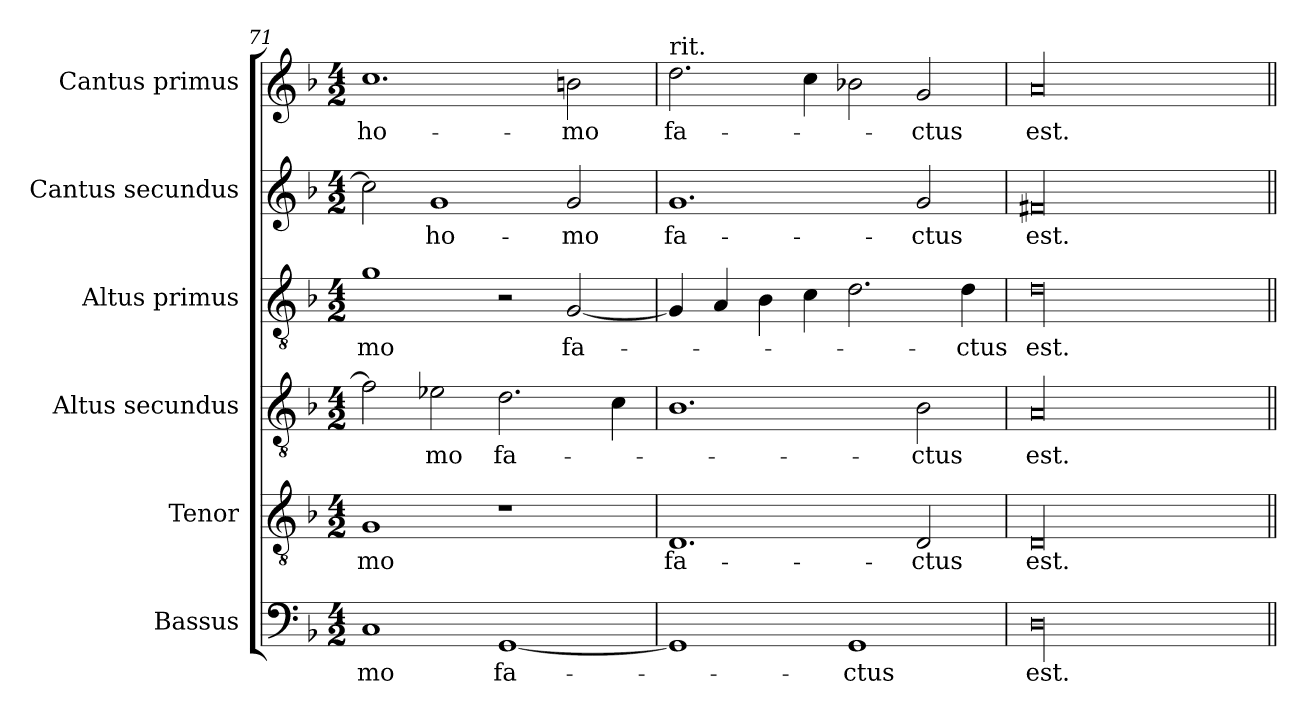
**kern	**text	**kern	**text	**kern	**text	**kern	**text	**kern	**text	**kern	**text
*part6	*part6	*part5	*part5	*part4	*part4	*part3	*part3	*part2	*part2	*part1	*part1
*staff6	*staff6	*staff5	*staff5	*staff4	*staff4	*staff3	*staff3	*staff2	*staff2	*staff1	*staff1
*I"Bassus	*	*I"Tenor	*	*I"Altus secundus	*	*I"Altus primus	*	*I"Cantus secundus	*	*I"Cantus primus	*
*I'B.	*	*I'T.	*	*	*	*I'A. I	*	*	*	*I'C. I	*
*clefF4	*	*clefGv2	*	*clefGv2	*	*clefGv2	*	*clefG2	*	*clefG2	*
*	*	*ITrd7c12	*	*ITrd7c12	*	*ITrd7c12	*	*	*	*	*
*k[b-]	*	*k[b-]	*	*k[b-]	*	*k[b-]	*	*k[b-]	*	*k[b-]	*
*d:	*	*d:	*	*d:	*	*d:	*	*d:	*	*d:	*
*M4/2	*	*M4/2	*	*M4/2	*	*M4/2	*	*M4/2	*	*M4/2	*
=71	=71	=71	=71	=71	=71	=71	=71	=71	=71	=71	=71
!	!LO:LY:b:color=#000000	!	!	!	!	!	!	!	!	!	!
!	!	!	!LO:LY:b:color=#000000	!	!	!	!	!	!	!	!
!	!	!	!	!	!	!	!LO:LY:b:color=#000000	!	!	!	!
!	!	!	!	!	!	!	!	!	!	!	!LO:LY:b:color=#000000
1Ci	-mo	1GGi	-mo	2Fi\]	.	1Gi	-mo	2cci\]	.	1.cci	ho-
!	!	!	!	!	!LO:LY:b:color=#000000	!	!	!	!	!	!
!	!	!	!	!	!	!	!	!	!LO:LY:b:color=#000000	!	!
.	.	.	.	2E-Xi\	-mo	.	.	1gi	ho-	.	.
!	!LO:LY:b:color=#000000	!	!	!	!	!	!	!	!	!	!
!	!	!	!	!	!LO:LY:b:color=#000000	!	!	!	!	!	!
[1GGi	fa-	1r	.	2.Di\	fa-	2r	.	.	.	.	.
!	!	!	!	!	!	!	!LO:LY:b:color=#000000	!	!	!	!
!	!	!	!	!	!	!	!	!	!LO:LY:b:color=#000000	!	!
!	!	!	!	!	!	!	!	!	!	!	!LO:LY:b:color=#000000
.	.	.	.	.	.	[2GGi/	fa-	2gi/	-mo	2bni\	-mo
.	.	.	.	4Ci\	.	.	.	.	.	.	.
=72	=72	=72	=72	=72	=72	=72	=72	=72	=72	=72	=72
!	!	!	!LO:LY:b:color=#000000	!	!	!	!	!	!	!	!
!	!	!	!	!	!	!	!	!	!LO:LY:b:color=#000000	!	!
!	!	!	!	!	!	!	!	!	!	!LO:TX:t=rit.	!
!	!	!	!	!	!	!	!	!	!	!	!LO:LY:b:color=#000000
1GGi]	.	1.DDi	fa-	1.BB-i	.	4GGi/]	.	1.gi	fa-	2.ddi\	fa-
.	.	.	.	.	.	4AAi/	.	.	.	.	.
.	.	.	.	.	.	4BB-i\	.	.	.	.	.
.	.	.	.	.	.	4Ci\	.	.	.	4cci\	.
!	!LO:LY:b:color=#000000	!	!	!	!	!	!	!	!	!	!
1GGi	-ctus	.	.	.	.	2.Di\	.	.	.	2b-Xi\	.
!	!	!	!LO:LY:b:color=#000000	!	!	!	!	!	!	!	!
!	!	!	!	!	!LO:LY:b:color=#000000	!	!	!	!	!	!
!	!	!	!	!	!	!	!	!	!LO:LY:b:color=#000000	!	!
!	!	!	!	!	!	!	!	!	!	!	!LO:LY:b:color=#000000
.	.	2DDi/	-ctus	2BB-i\	-ctus	.	.	2gi/	-ctus	2gi/	-ctus
!	!	!	!	!	!	!	!LO:LY:b:color=#000000	!	!	!	!
.	.	.	.	.	.	4Di\	-ctus	.	.	.	.
=73	=73	=73	=73	=73	=73	=73	=73	=73	=73	=73	=73
!	!LO:LY:b:color=#000000	!	!	!	!	!	!	!	!	!	!
!	!	!	!LO:LY:b:color=#000000	!	!	!	!	!	!	!	!
!	!	!	!	!	!LO:LY:b:color=#000000	!	!	!	!	!	!
!	!	!	!	!	!	!	!LO:LY:b:color=#000000	!	!	!	!
!	!	!	!	!	!	!	!	!	!LO:LY:b:color=#000000	!	!
!	!	!	!	!	!	!	!	!	!	!	!LO:LY:b:color=#000000
00Di	est.	00DDi	est.	00AAi	est.	00Di	est.	00f#Xi	est.	00ai	est.
=||	=||	=||	=||	=||	=||	=||	=||	=||	=||	=||	=||
*-	*-	*-	*-	*-	*-	*-	*-	*-	*-	*-	*-
